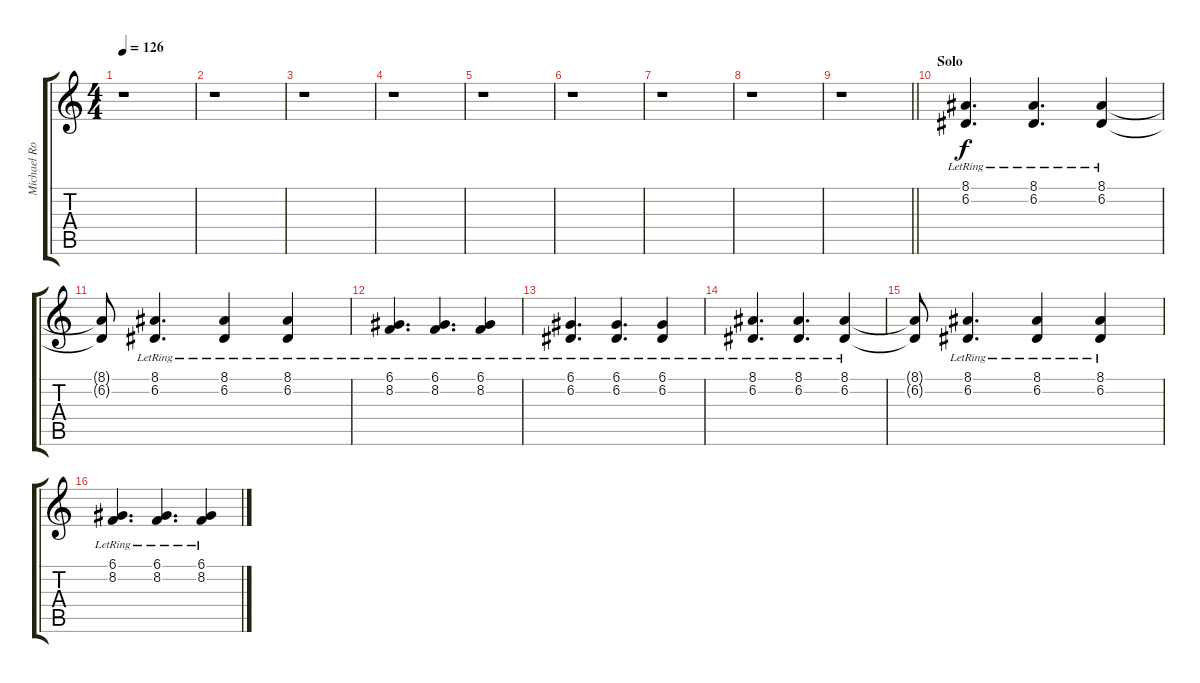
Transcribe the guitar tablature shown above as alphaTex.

\track ("Michael Rodenberg - Piano" "Michael Ro") {instrument acousticgrandpiano}
\staff {score tabs}
\tuning (D4 A3 F3 C3 G2 C2) {hide}
\ts (4 4)
\tempo 126
\clef g2
\ks c
r.1{dy f} |
r.1 |
r.1 |
r.1 |
r.1 |
r.1 |
r.1 |
r.1 |
\barLineRight lightlight
r.1 |
\section ("" "Solo")
(8.1{lr} 6.2{lr}).4{d} (8.1{lr} 6.2{lr}).4{d} (8.1{lr} 6.2{lr}).4 |
(8.1{t} 6.2{t}).8 (8.1{lr} 6.2{lr}).4{d} (8.1{lr} 6.2{lr}).4 (8.1{lr} 6.2{lr}).4 |
(6.1{lr} 8.2{lr}).4{d} (6.1{lr} 8.2{lr}).4{d} (6.1{lr} 8.2{lr}).4 |
(6.1{lr} 6.2{lr}).4{d} (6.1{lr} 6.2{lr}).4{d} (6.1{lr} 6.2{lr}).4 |
(8.1{lr} 6.2{lr}).4{d} (8.1{lr} 6.2{lr}).4{d} (8.1{lr} 6.2{lr}).4 |
(8.1{t} 6.2{t}).8 (8.1{lr} 6.2{lr}).4{d} (8.1{lr} 6.2{lr}).4 (8.1{lr} 6.2{lr}).4 |
(6.1{lr} 8.2{lr}).4{d} (6.1{lr} 8.2{lr}).4{d} (6.1{lr} 8.2{lr}).4
